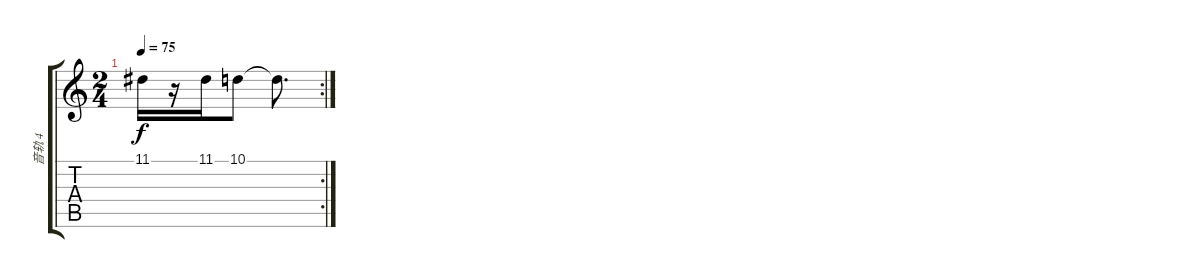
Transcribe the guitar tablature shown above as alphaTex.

\track ("音轨 4" "音轨 4") {instrument trumpet}
\staff {score tabs}
\tuning (E4 B3 G3 D3 A2 E2) {hide}
\rc 2
\ts (2 4)
\tempo 75
\clef g2
\ks c
11.1.16{dy f} r.16 11.1.16 10.1.8 10.1{t}.8{d}
